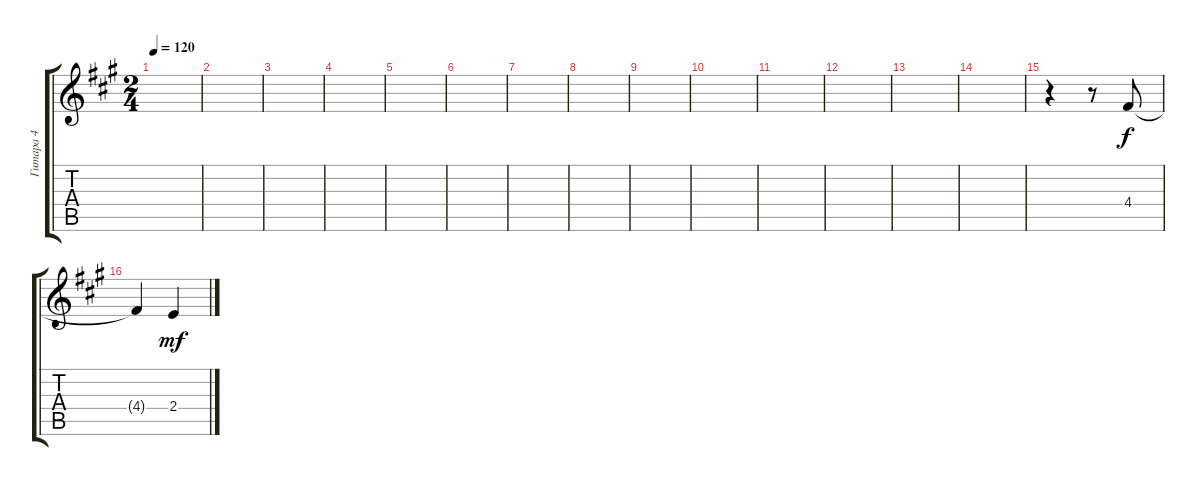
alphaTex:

\track ("Гитара 4" "Гитара 4") {instrument distortionguitar}
\staff {score tabs}
\tuning (E4 B3 G3 D3 A2 E2) {hide}
\ts (2 4)
\tempo 120
\clef g2
\ks f#minor
|
|
|
|
|
|
|
|
|
|
|
|
|
|
r.4 r.8 4.4.8 |
4.4{t}.4{dy f} 2.4.4{dy mf}
